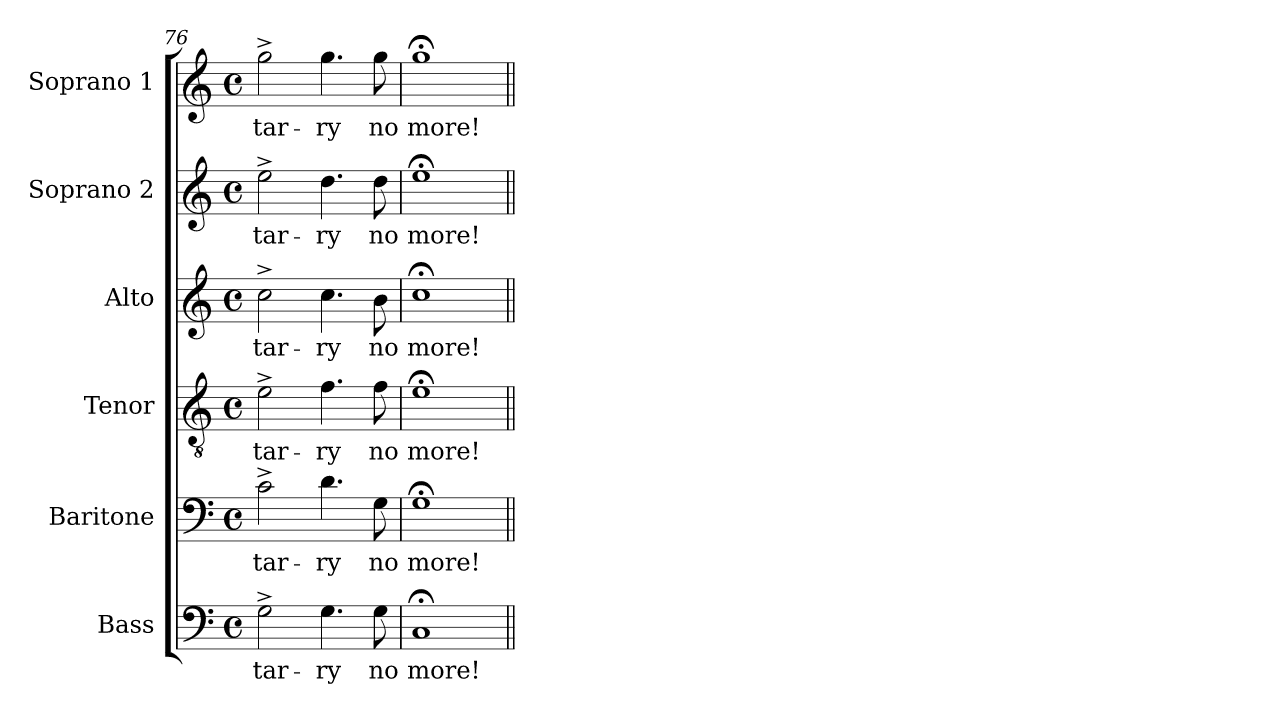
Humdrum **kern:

**kern	**text	**kern	**text	**kern	**text	**kern	**text	**kern	**text	**kern	**text
*part6	*part6	*part5	*part5	*part4	*part4	*part3	*part3	*part2	*part2	*part1	*part1
*staff6	*staff6	*staff5	*staff5	*staff4	*staff4	*staff3	*staff3	*staff2	*staff2	*staff1	*staff1
*I"Bass	*	*I"Baritone	*	*I"Tenor	*	*I"Alto	*	*I"Soprano 2	*	*I"Soprano 1	*
*I'B.	*	*I'Bar.	*	*I'T.	*	*I'A.	*	*I'S2.	*	*I'S1.	*
*clefF4	*	*clefF4	*	*clefGv2	*	*clefG2	*	*clefG2	*	*clefG2	*
*	*	*	*	*ITrd7c12	*	*	*	*	*	*	*
*k[]	*	*k[]	*	*k[]	*	*k[]	*	*k[]	*	*k[]	*
*C:	*	*C:	*	*C:	*	*C:	*	*C:	*	*C:	*
*M4/4	*	*M4/4	*	*M4/4	*	*M4/4	*	*M4/4	*	*M4/4	*
*met(c)	*	*met(c)	*	*met(c)	*	*met(c)	*	*met(c)	*	*met(c)	*
=76	=76	=76	=76	=76	=76	=76	=76	=76	=76	=76	=76
!	!LO:LY:b:color=#000000	!	!	!	!	!	!	!	!	!	!
!	!	!	!LO:LY:b:color=#000000	!	!	!	!	!	!	!	!
!	!	!	!	!	!LO:LY:b:color=#000000	!	!	!	!	!	!
!	!	!	!	!	!	!	!LO:LY:b:color=#000000	!	!	!	!
!	!	!	!	!	!	!	!	!	!LO:LY:b:color=#000000	!	!
!	!	!	!	!	!	!	!	!	!	!	!LO:LY:b:color=#000000
2G^i\	tar-	2c^i\	tar-	2E^i\	tar-	2cc^i\	tar-	2ee^i\	tar-	2gg^i\	tar-
!	!LO:LY:b:color=#000000	!	!	!	!	!	!	!	!	!	!
!	!	!	!LO:LY:b:color=#000000	!	!	!	!	!	!	!	!
!	!	!	!	!	!LO:LY:b:color=#000000	!	!	!	!	!	!
!	!	!	!	!	!	!	!LO:LY:b:color=#000000	!	!	!	!
!	!	!	!	!	!	!	!	!	!LO:LY:b:color=#000000	!	!
!	!	!	!	!	!	!	!	!	!	!	!LO:LY:b:color=#000000
4.Gi\	-ry	4.di\	-ry	4.Fi\	-ry	4.cci\	-ry	4.ddi\	-ry	4.ggi\	-ry
!	!LO:LY:b:color=#000000	!	!	!	!	!	!	!	!	!	!
!	!	!	!LO:LY:b:color=#000000	!	!	!	!	!	!	!	!
!	!	!	!	!	!LO:LY:b:color=#000000	!	!	!	!	!	!
!	!	!	!	!	!	!	!LO:LY:b:color=#000000	!	!	!	!
!	!	!	!	!	!	!	!	!	!LO:LY:b:color=#000000	!	!
!	!	!	!	!	!	!	!	!	!	!	!LO:LY:b:color=#000000
8Gi\	no	8Gi\	no	8Fi\	no	8bi\	no	8ddi\	no	8ggi\	no
=77	=77	=77	=77	=77	=77	=77	=77	=77	=77	=77	=77
!	!LO:LY:b:color=#000000	!	!	!	!	!	!	!	!	!	!
!	!	!	!LO:LY:b:color=#000000	!	!	!	!	!	!	!	!
!	!	!	!	!	!LO:LY:b:color=#000000	!	!	!	!	!	!
!	!	!	!	!	!	!	!LO:LY:b:color=#000000	!	!	!	!
!	!	!	!	!	!	!	!	!	!LO:LY:b:color=#000000	!	!
!	!	!	!	!	!	!	!	!	!	!	!LO:LY:b:color=#000000
1C;i	more!	1G;i	more!	1E;i	more!	1cc;i	more!	1ee;i	more!	1gg;i	more!
=||	=||	=||	=||	=||	=||	=||	=||	=||	=||	=||	=||
*-	*-	*-	*-	*-	*-	*-	*-	*-	*-	*-	*-
